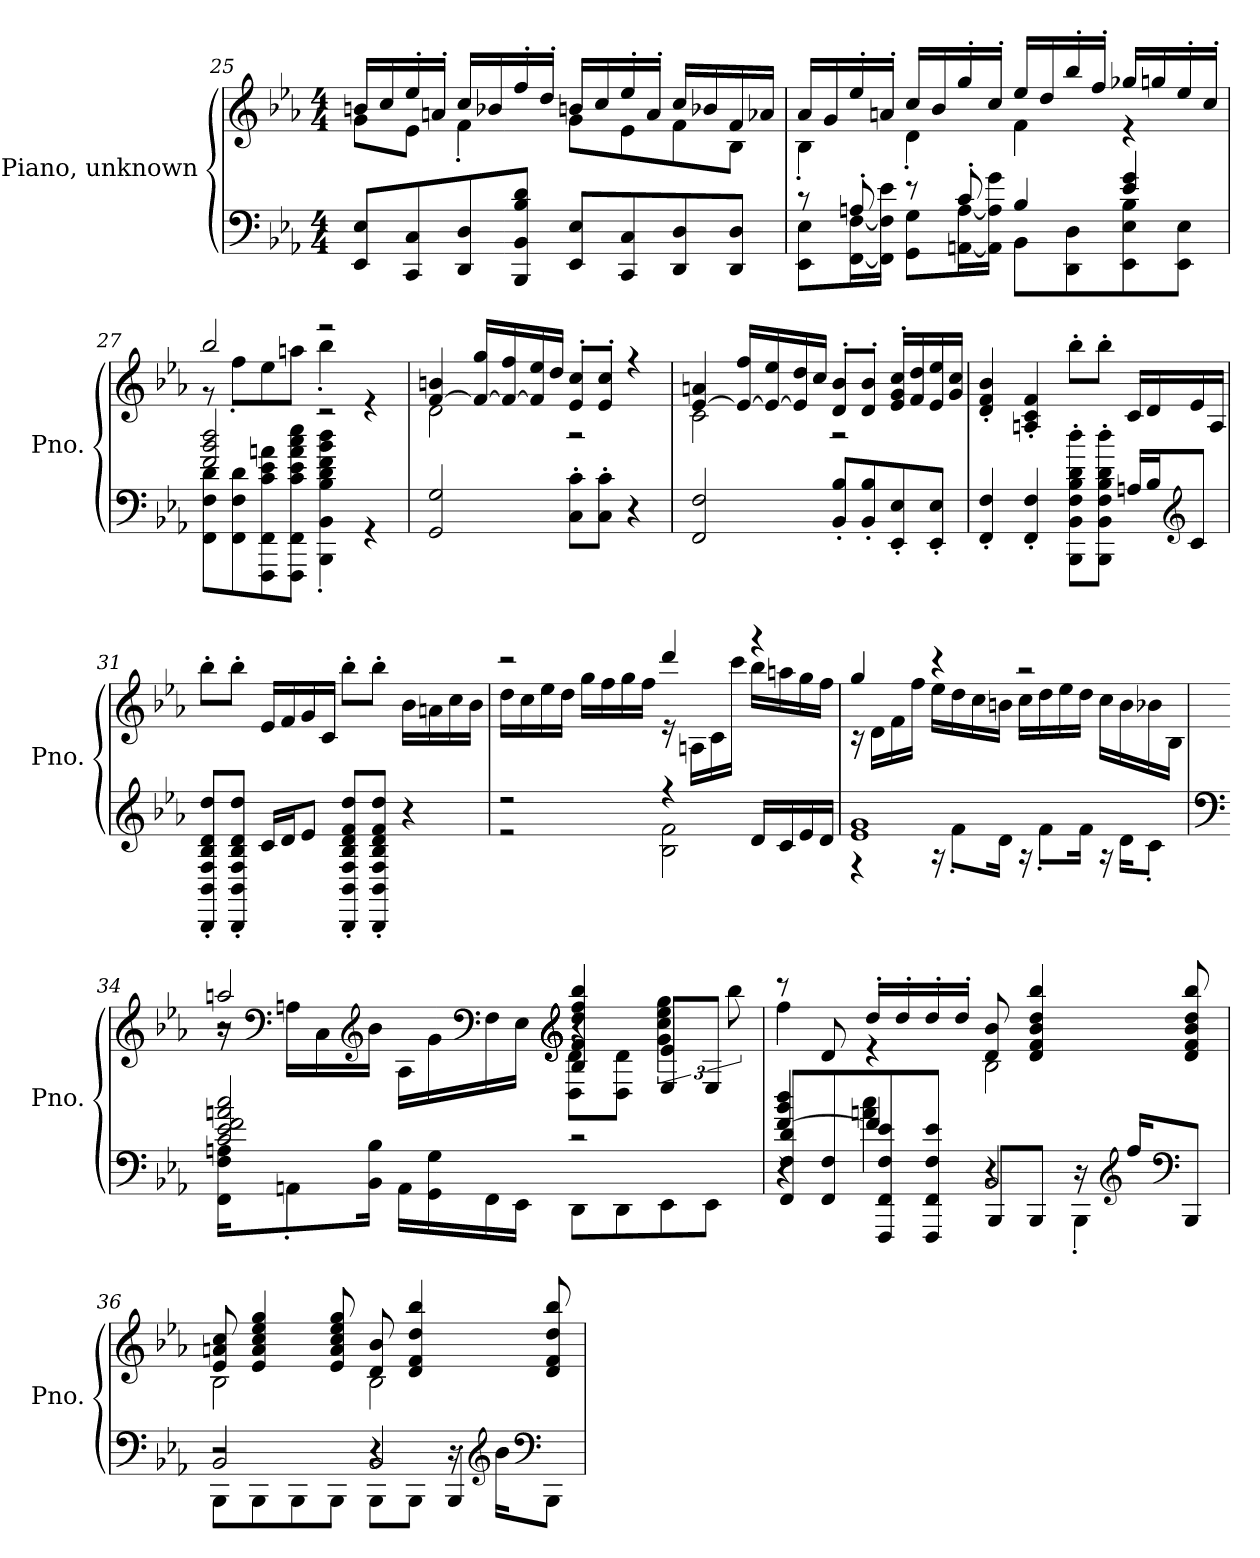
**kern	**kern
*part1	*part1
*staff2	*staff1
*I"Piano, unknown	*
*I'Pno.	*
!!LO:LB:g=z
*clefF4	*clefG2
*k[b-e-a-]	*k[b-e-a-]
*M4/4	*M4/4
=25	=25
*	*^
8EE-/ 8E-/L	16bn/LL	8g\L
.	16cc/	.
8CC/ 8C/	16ee-'/	8e-\J
.	16an'/JJ	.
8DD/ 8D/	16cc/LL	4f'\
.	16b-X/	.
8BBB-/ 8BB-/ 8B-/ 8d/J	16ff'/	.
.	16dd'/JJ	.
8EE-/ 8E-/L	16bn/LL	8g\L
.	16cc/	.
8CC/ 8C/	16ee-'/	8e-\
.	16a'/JJ	.
8DD/ 8D/	16cc/LL	8f\
.	16b-X/	.
8DD/ 8D/J	16f/	8B-\J
.	16a-X/JJ	.
=26	=26	=26
*^	*	*
8r	8EE-\ 8E-\L	16a-/LL	4B-'\
.	.	16g/	.
8An'/	[16FF\ [16F\L	16ee-'/	.
.	16FF\] 16F\] 16e-\JJ	16an'/JJ	.
8r	8GG\ 8G\L	16cc/LL	4d'\
.	.	16b-/	.
8c'/	[16AAn\ [16A\L	16gg'/	.
.	16AA\] 16A\] 16g\JJ	16cc'/JJ	.
4B-/	8BB-\L	16ee-/LL	4f\
.	.	16dd/	.
.	8DD\ 8D\	16bb-'/	.
.	.	16ff'/JJ	.
4e-/ 4g/	8EE-\ 8E-\ 8B-\	16gg-X/LL	4r
.	.	16ggn/	.
.	8EE-\ 8E-\J	16ee-'/	.
.	.	16cc'/JJ	.
!!LO:LB:g=z	!!
=27	=27	=27	=27
2f/ 2b-/ 2dd/	8FF\ 8F\ 8d\L	2bb-/	8r
.	8FF\ 8F\ 8d\	.	8ff'\L
.	8FFF\ 8FF\ 8c\ 8e-\ 8an\	.	8ee-\
.	8FFF\ 8FF\ 8c\ 8e-\ 8a\ 8cc\ 8ee-\J	.	8aan\J
2r	4BBB-\' 4BB-\' 4B-\' 4d\' 4f\' 4b-\' 4dd\'	2r	4bb-'\
.	4r	.	4r
*v	*v	*	*
=28	=28	=28
2GG/ 2G/	[4f/ 4bn/	2d\
.	16f/_ 16gg/LL	.
.	16f/_ 16ff/	.
.	16f/] 16ee-/	.
.	16dd/JJ	.
8C\' 8c\'L	8e-/' 8cc/'L	2r
8C\' 8c\'J	8e-/' 8cc/'J	.
4r	4r	.
=29	=29	=29
2FF/ 2F/	[4e-/ 4an/	2c\
.	16e-/_ 16ff/LL	.
.	16e-/_ 16ee-/	.
.	16e-/] 16dd/	.
.	16cc/JJ	.
8BB-/' 8B-/'L	8d/' 8b-/'L	2r
8BB-/' 8B-/'	8d/' 8b-/'J	.
8EE-/' 8E-/'	16e-/' 16g/' 16cc/'LL	.
.	16f/ 16dd/	.
8EE-/' 8E-/'J	16e-/ 16ee-/	.
.	16g/ 16cc/JJ	.
*	*v	*v
!!LO:LB:g=z
=30	=30
4FF/' 4F/'	4d/' 4f/' 4b-/'
4FF/' 4F/'	4An/' 4c/' 4f/'
8BBB-\' 8BB-\' 8F\' 8B-\' 8d\' 8dd\'L	8bb-'\L
8BBB-\' 8BB-\' 8F\' 8B-\' 8d\' 8dd\'J	8bb-'\J
16An/LL	16c/LL
16B-/J	16d/
*clefG2	*
8c/J	16e-/
.	16A/JJ
=31	=31
8BBB-/' 8BB-/' 8F/' 8B-/' 8d/' 8dd/'L	8bb-'\L
8BBB-/' 8BB-/' 8F/' 8B-/' 8d/' 8dd/'J	8bb-'\J
16c/LL	16e-/LL
16d/J	16f/
8e-/J	16g/
.	16c/JJ
8BBB-/' 8BB-/' 8F/' 8B-/' 8d/' 8f/' 8dd/'L	8bb-'\L
8BBB-/' 8BB-/' 8F/' 8B-/' 8d/' 8f/' 8dd/'J	8bb-'\J
4r	16b-\LL
.	16an\
.	16cc\
.	16b-\JJ
=32	=32
*^	*^
2r	2r	2r	16dd\LL
.	.	.	16cc\
.	.	.	16ee-\
.	.	.	16dd\JJ
.	.	.	16gg\LL
.	.	.	16ff\
.	.	.	16gg\
.	.	.	16ff\JJ
4r	2B-\ 2f\	4ddd/	16r
.	.	.	16An\LL
.	.	.	16c\
.	.	.	16ccc\JJ
16d/LL	.	4r	16bb-\LL
16c/	.	.	16aan\
16e-/	.	.	16gg\
16d/JJ	.	.	16ff\JJ
!!LO:PB:g=z	!!
=33	=33	=33	=33
1e- 1g	4r	4gg/	16r
.	.	.	16d\LL
.	.	.	16f\
.	.	.	16ff\JJ
.	16r	4r	16ee-\LL
.	8f'\L	.	16dd\
.	.	.	16cc\
.	16d\Jk	.	16bn\JJ
.	16r	2r	16cc\LL
.	8f'\L	.	16dd\
.	.	.	16ee-\
.	16f\Jk	.	16dd\JJ
.	16r	.	16cc\LL
.	16d\KL	.	16b\
.	8c'\J	.	16b-X\
.	.	.	16B-\JJ
*	*	*v	*v
=34	=34	=34
*clefF4	*	*
*	*	*^
*	*	*	*^
2c/ 2e-/ 2f/ 2an/ 2cc/	16FF\ 16F\ 16An\KL	2aan/	16r	2r
*	*	*clefF4	*	*
.	8AAn'\	.	16An\LL	.
.	.	.	16C\	.
*	*	*clefG2	*	*
.	16BB-\ 16B-\Jk	.	16b-\JJ	.
.	16AA\LL	.	16A\LL	.
.	16GG\ 16G\	.	16g\	.
*	*	*clefF4	*	*
.	16FF\	.	16F\	.
.	16EE-\JJ	.	16E-\JJ	.
*	*	*clefG2	*	*
2r	8DD\L	4B-/ 4f/ 4dd/ 4ff/ 4bb-/	8D\ 8d\L	4r
.	8DD\	.	8D\ 8d\J	.
.	8EE-\	8E-/L	6g\ 6cc\ 6ee-\ 6gg\	4e-/
.	8EE-\J	8E-/J	.	.
.	.	.	12bb-\	.
*	*	*	*v	*v
!!LO:LB:g=z
=35	=35	=35	=35
*	*^	*	*
[4f/ 4b-/ 4dd/	4r	8FF/ 8F/ 8d/L	8r	4ff\
.	.	8FF/ 8F/	8d/	.
4f/]	4an\ 4cc\	8FFF/ 8FF/ 8F/ 8e-/	16dd'/LL	4r
.	.	.	16dd'/	.
.	.	8FFF/ 8FF/ 8F/ 8e-/J	16dd'/	.
.	.	.	16dd'/JJ	.
2BB-/	4r	8BBB-/L	8d/ 8b-/	2B-\
.	.	8BBB-/J	4d/ 4f/ 4b-/ 4dd/ 4bb-/	.
.	4BBB-'\	16r	.	.
*clefG2	*	*	*	*
.	.	16ff/KL	.	.
*clefF4	*	*	*	*
.	.	8BBB-/J	8d/ 8f/ 8b-/ 8dd/ 8bb-/	.
=36	=36	=36	=36	=36
2BB-/	8BBB-\L	2r	8e-/ 8an/ 8cc/	2B-\
.	8BBB-\	.	4e-/ 4a/ 4cc/ 4ee-/ 4gg/	.
.	8BBB-\	.	.	.
.	8BBB-\J	.	8e-/ 8a/ 8cc/ 8ee-/ 8gg/	.
2BB-/	8BBB-\L	4r	8d/ 8b-/	2B-\
.	8BBB-\J	.	4d/ 4f/ 4dd/ 4bb-/	.
.	16r	4BBB-'/	.	.
*clefG2	*	*	*	*
.	16b-\KL	.	.	.
*clefF4	*	*	*	*
.	8BBB-\J	.	8d/ 8f/ 8dd/ 8bb-/	.
*v	*v	*v	*	*
*	*v	*v
=	=
*-	*-
